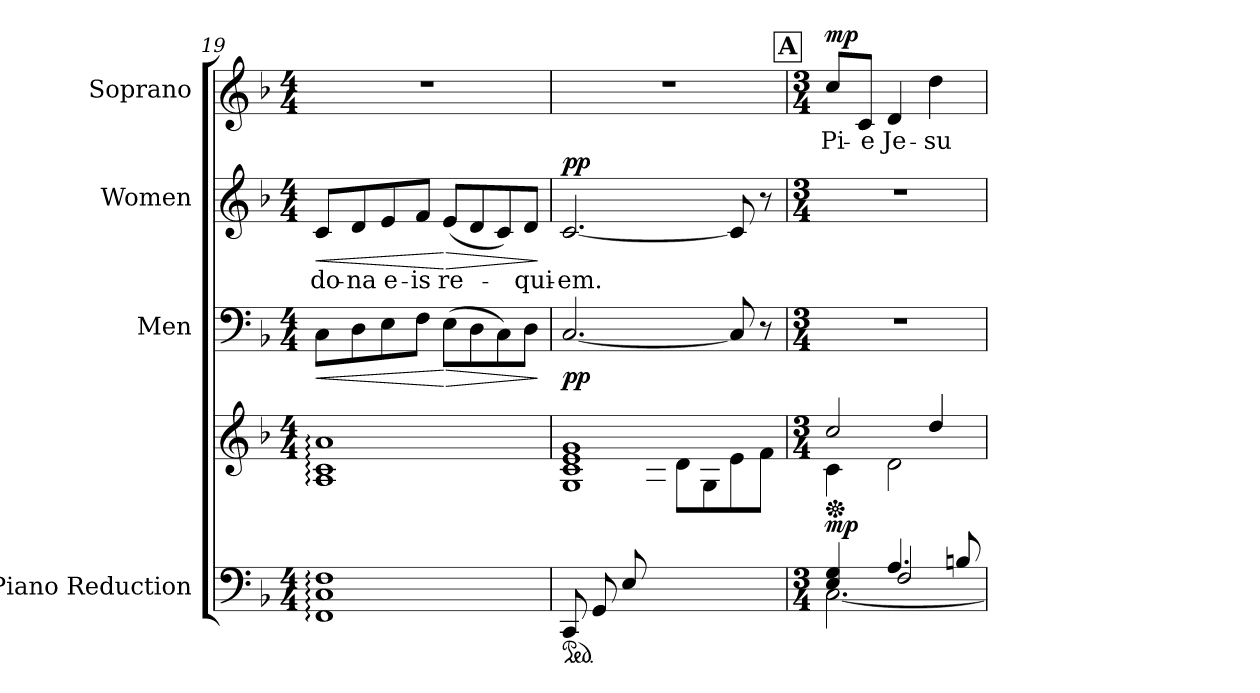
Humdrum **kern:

**kern	**kern	**dynam	**kern	**dynam	**kern	**text	**dynam	**kern	**text	**dynam
*part4	*part4	*part4	*part3	*part3	*part2	*part2	*part2	*part1	*part1	*part1
*staff5	*staff4	*staff4/5	*staff3	*staff3	*staff2	*staff2	*staff2	*staff1	*staff1	*staff1
*I"Piano Reduction	*	*	*I"Men	*	*I"Women	*	*	*I"Soprano	*	*
*I'Pno.	*	*	*	*	*	*	*	*I'S.	*	*
!!LO:LB:g=z
*clefF4	*clefG2	*	*clefF4	*	*clefG2	*	*	*clefG2	*	*
*k[b-]	*k[b-]	*	*k[b-]	*	*k[b-]	*	*	*k[b-]	*	*
*M4/4	*M4/4	*	*M4/4	*	*M4/4	*	*	*M4/4	*	*
=19	=19	=19	=19	=19	=19	=19	=19	=19	=19	=19
!	!	!	!	!LO:HP:b	!	!LO:LY:b	!LO:HP:b	!	!	!
1FF: 1C: 1F:	1A: 1c: 1a:	.	8C\L	<	8c/L	do-	<	1r	.	.
!	!	!	!	!	!	!LO:LY:b	!	!	!	!
.	.	.	8D\	.	8d/	-na	.	.	.	.
!	!	!	!	!	!	!LO:LY:b	!	!	!	!
.	.	.	8E\	.	8e/	e-	.	.	.	.
!	!	!	!	!	!	!LO:LY:b	!	!	!	!
.	.	.	8F\J	.	8f/J	-is	.	.	.	.
!	!	!	!	!LO:HP:n=1:b	!	!LO:LY:b	!LO:HP:n=1:b	!	!	!
.	.	.	(>8E\L	[ >	(<8e/L	re-	[ >	.	.	.
.	.	.	8D\	.	8d/	.	.	.	.	.
.	.	.	8C\)	.	8c/)	.	.	.	.	.
!	!	!	!	!	!	!LO:LY:b	!	!	!	!
.	.	.	8D\J	.	8d/J	-qui-	.	.	.	.
.	.	.	.	]	.	.	]	.	.	.
=20	=20	=20	=20	=20	=20	=20	=20	=20	=20	=20
*ped	*	*	*	*	*	*	*	*	*	*
*	*^	*	*	*	*	*	*	*	*	*
!	!	!	!	!	!LO:DY:b	!	!LO:LY:b	!LO:DY:a	!	!	!
8CC/L	1G 1c 1e 1g	4.ryy	.	[2.C/	pp	[2.c/	-em.	pp	1r	.	.
8GG/	.	.	.	.	.	.	.	.	.	.	.
8E/	.	.	.	.	.	.	.	.	.	.	.
2ryy	.	8G\J	.	.	.	.	.	.	.	.	.
.	.	8d\L	.	.	.	.	.	.	.	.	.
.	.	8G\	.	.	.	.	.	.	.	.	.
.	.	8e\	.	8C/]	.	8c/]	.	.	.	.	.
8ryy	.	8f\J	.	8r	.	8r	.	.	.	.	.
!!LO:REH:place=s1:a:B:fs=14:t=A
=21	=21	=21	=21	=21	=21	=21	=21	=21	=21	=21	=21
*M3/4	*M3/4	*	*	*M3/4	*	*M3/4	*	*	*M3/4	*	*
*^	*	*	*	*	*	*	*	*	*	*	*
*	*^	*	*	*	*	*	*	*	*	*	*	*
*	*	*	*Xped	*	*	*	*	*	*	*	*	*	*
!	!	!	!	!	!LO:DY:a=2	!	!	!	!	!	!	!LO:LY:b	!LO:DY:a
4E/ 4G/	[2.C\	4ryy	2cc/	4c\	mp	2.r	.	2.r	.	.	8cc/L	Pi-	mp
!	!	!	!	!	!	!	!	!	!	!	!	!LO:LY:b	!
.	.	.	.	.	.	.	.	.	.	.	8c/J	-e	.
!	!	!	!	!	!	!	!	!	!	!	!	!LO:LY:b	!
4.A/	.	2F/	.	2d\	.	.	.	.	.	.	4d/	Je-	.
!	!	!	!	!	!	!	!	!	!	!	!	!LO:LY:b	!
.	.	.	4dd/	.	.	.	.	.	.	.	4dd\	-su	.
8Bn/	.	.	.	.	.	.	.	.	.	.	.	.	.
*v	*v	*v	*	*	*	*	*	*	*	*	*	*	*
*	*v	*v	*	*	*	*	*	*	*	*	*
=	=	=	=	=	=	=	=	=	=	=
*-	*-	*-	*-	*-	*-	*-	*-	*-	*-	*-
